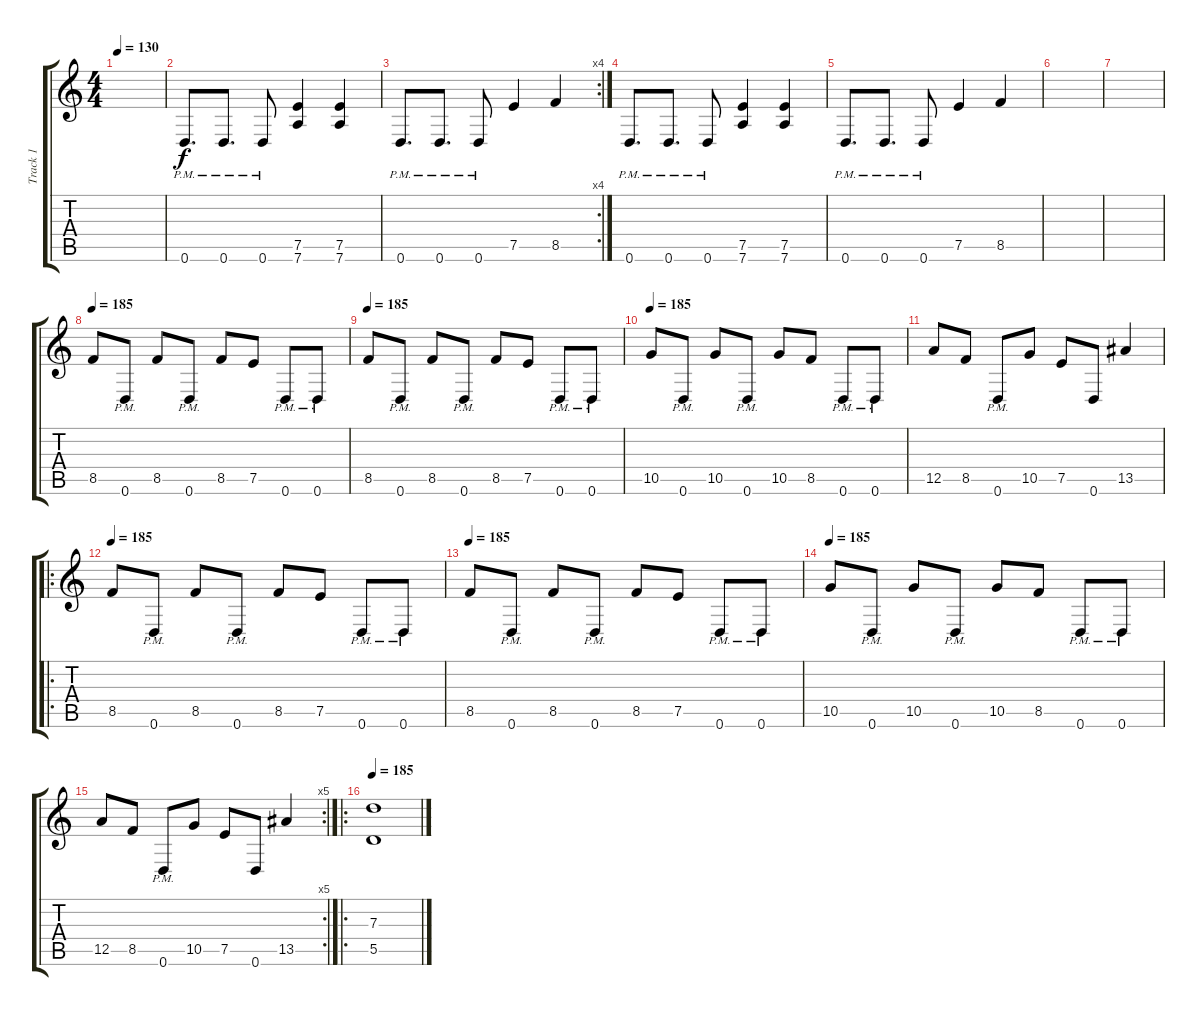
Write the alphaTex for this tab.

\track ("Track 1" "Track 1") {instrument overdrivenguitar}
\staff {score tabs}
\tuning (E4 B3 G3 D3 A2 D2) {hide}
\ts (4 4)
\tempo 130
\clef g2
\ks c
|
0.6{pm}.8{d} 0.6{pm}.8{d} 0.6{pm}.8 (7.5 7.6).4 (7.5 7.6).4 |
\rc 4
0.6{pm}.8{d} 0.6{pm}.8{d} 0.6{pm}.8 7.5.4 8.5.4 |
0.6{pm}.8{d} 0.6{pm}.8{d} 0.6{pm}.8 (7.5 7.6).4 (7.5 7.6).4 |
0.6{pm}.8{d} 0.6{pm}.8{d} 0.6{pm}.8 7.5.4 8.5.4 |
|
|
\tempo 185
8.5.8 0.6{pm}.8 8.5.8 0.6{pm}.8 8.5.8 7.5.8 0.6{pm}.8 0.6{pm}.8 |
\tempo 185
8.5.8 0.6{pm}.8 8.5.8 0.6{pm}.8 8.5.8 7.5.8 0.6{pm}.8 0.6{pm}.8 |
\tempo 185
10.5.8 0.6{pm}.8 10.5.8 0.6{pm}.8 10.5.8 8.5.8 0.6{pm}.8 0.6{pm}.8 |
12.5.8 8.5.8 0.6{pm}.8 10.5.8 7.5.8 0.6.8 13.5.4 |
\ro
\tempo 185
8.5.8 0.6{pm}.8 8.5.8 0.6{pm}.8 8.5.8 7.5.8 0.6{pm}.8 0.6{pm}.8 |
\tempo 185
8.5.8 0.6{pm}.8 8.5.8 0.6{pm}.8 8.5.8 7.5.8 0.6{pm}.8 0.6{pm}.8 |
\tempo 185
10.5.8 0.6{pm}.8 10.5.8 0.6{pm}.8 10.5.8 8.5.8 0.6{pm}.8 0.6{pm}.8 |
\rc 5
12.5.8 8.5.8 0.6{pm}.8 10.5.8 7.5.8 0.6.8 13.5.4 |
\ro
\tempo 185
(7.3 5.5).1
